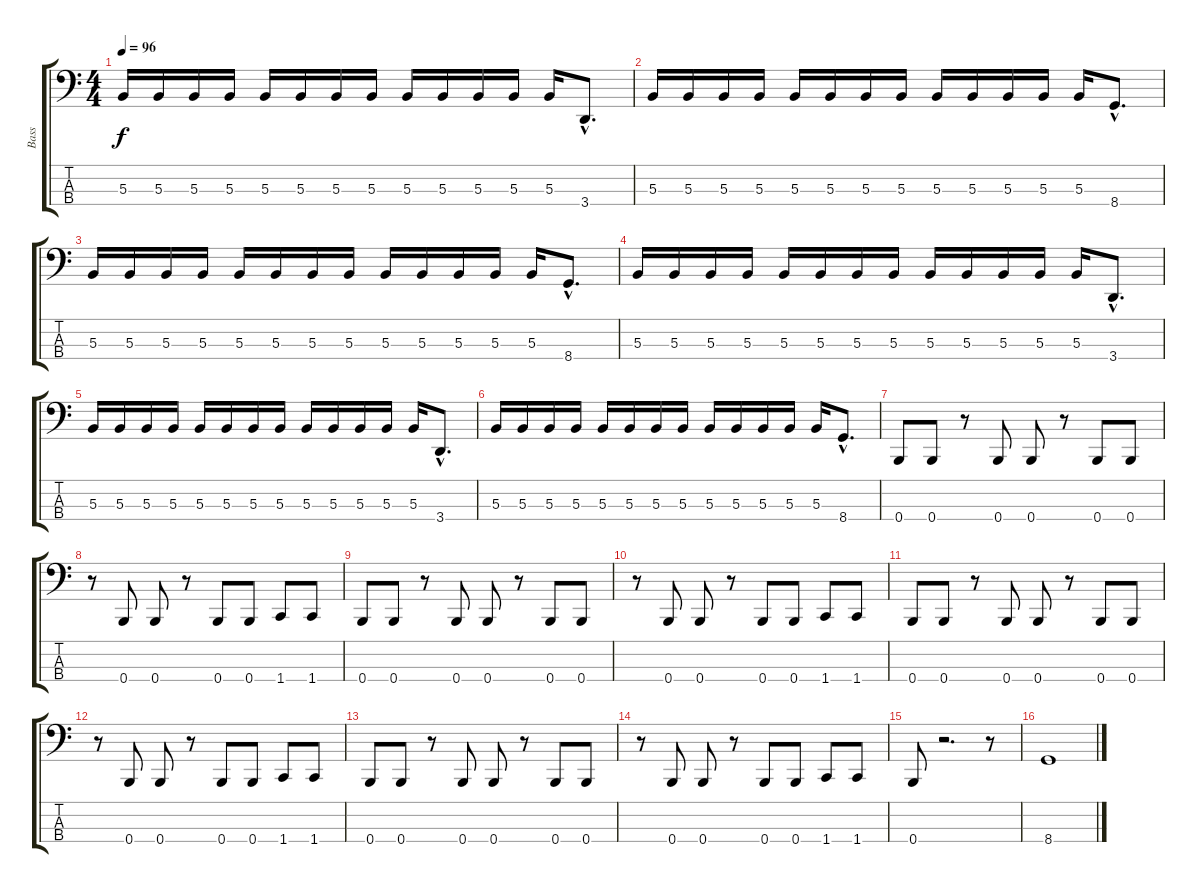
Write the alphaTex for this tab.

\track ("Bass" "Bass") {instrument electricbasspick}
\staff {score tabs}
\tuning (E2 B1 Gb1 B0) {hide}
\ts (4 4)
\tempo 96
\clef f4
\ks c
5.3.16{dy f} 5.3.16 5.3.16 5.3.16 5.3.16 5.3.16 5.3.16 5.3.16 5.3.16 5.3.16 5.3.16 5.3.16 5.3.16 3.4{hac}.8{d} |
5.3.16 5.3.16 5.3.16 5.3.16 5.3.16 5.3.16 5.3.16 5.3.16 5.3.16 5.3.16 5.3.16 5.3.16 5.3.16 8.4{hac}.8{d} |
5.3.16 5.3.16 5.3.16 5.3.16 5.3.16 5.3.16 5.3.16 5.3.16 5.3.16 5.3.16 5.3.16 5.3.16 5.3.16 8.4{hac}.8{d} |
5.3.16 5.3.16 5.3.16 5.3.16 5.3.16 5.3.16 5.3.16 5.3.16 5.3.16 5.3.16 5.3.16 5.3.16 5.3.16 3.4{hac}.8{d} |
5.3.16 5.3.16 5.3.16 5.3.16 5.3.16 5.3.16 5.3.16 5.3.16 5.3.16 5.3.16 5.3.16 5.3.16 5.3.16 3.4{hac}.8{d} |
5.3.16 5.3.16 5.3.16 5.3.16 5.3.16 5.3.16 5.3.16 5.3.16 5.3.16 5.3.16 5.3.16 5.3.16 5.3.16 8.4{hac}.8{d} |
0.4.8 0.4.8 r.8 0.4.8 0.4.8 r.8 0.4.8 0.4.8 |
r.8 0.4.8 0.4.8 r.8 0.4.8 0.4.8 1.4.8 1.4.8 |
0.4.8 0.4.8 r.8 0.4.8 0.4.8 r.8 0.4.8 0.4.8 |
r.8 0.4.8 0.4.8 r.8 0.4.8 0.4.8 1.4.8 1.4.8 |
0.4.8 0.4.8 r.8 0.4.8 0.4.8 r.8 0.4.8 0.4.8 |
r.8 0.4.8 0.4.8 r.8 0.4.8 0.4.8 1.4.8 1.4.8 |
0.4.8 0.4.8 r.8 0.4.8 0.4.8 r.8 0.4.8 0.4.8 |
r.8 0.4.8 0.4.8 r.8 0.4.8 0.4.8 1.4.8 1.4.8 |
0.4.8 r.2{d} r.8 |
8.4.1
